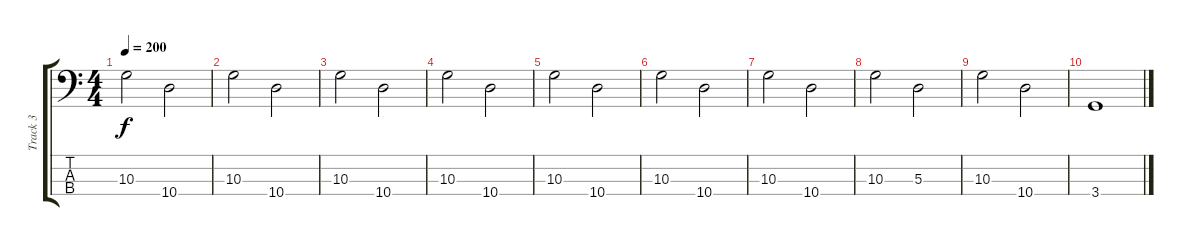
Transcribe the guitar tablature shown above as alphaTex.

\track ("Track 3" "Track 3") {instrument electricbassfinger}
\staff {score tabs}
\tuning (G2 D2 A1 E1) {hide}
\ts (4 4)
\tempo 200
\clef f4
\ks c
10.3.2{dy f} 10.4.2 |
10.3.2 10.4.2 |
10.3.2 10.4.2 |
10.3.2 10.4.2 |
10.3.2 10.4.2 |
10.3.2 10.4.2 |
10.3.2 10.4.2 |
10.3.2 5.3.2 |
10.3.2 10.4.2 |
3.4.1
